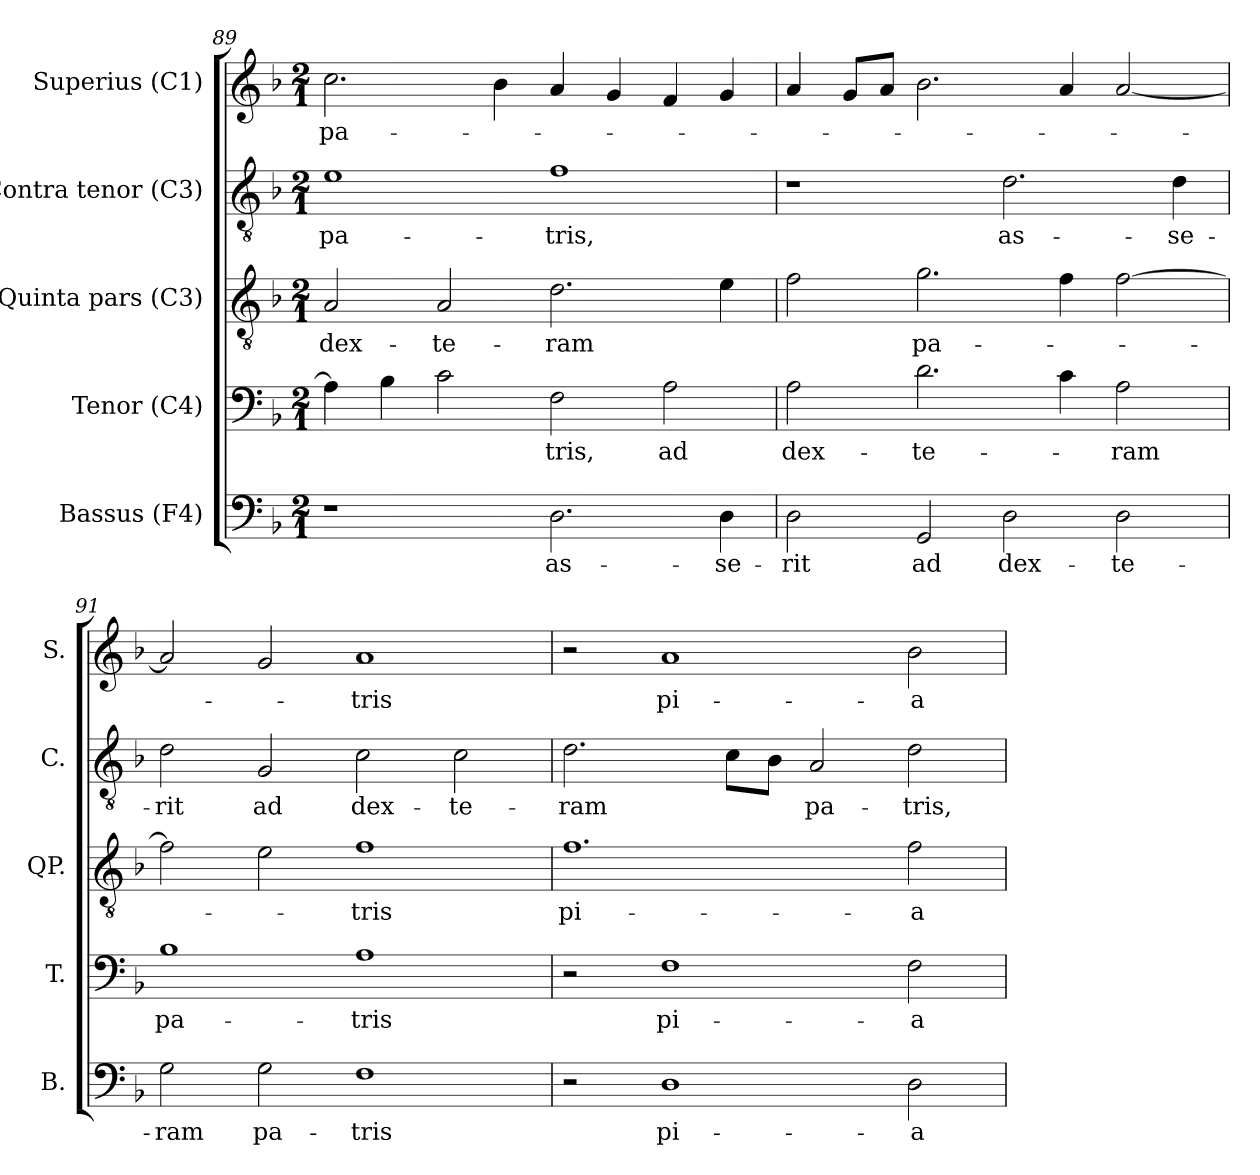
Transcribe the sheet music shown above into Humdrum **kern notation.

**kern	**text	**kern	**text	**kern	**text	**kern	**text	**kern	**text
*part5	*part5	*part4	*part4	*part3	*part3	*part2	*part2	*part1	*part1
*staff5	*staff5	*staff4	*staff4	*staff3	*staff3	*staff2	*staff2	*staff1	*staff1
*I"Bassus (F4)	*	*I"Tenor (C4)	*	*I"Quinta pars (C3)	*	*I"Contra tenor (C3)	*	*I"Superius (C1)	*
*I'B.	*	*I'T.	*	*I'QP.	*	*I'C.	*	*I'S.	*
!!LO:LB:g=z
*clefF4	*	*clefF4	*	*clefGv2	*	*clefGv2	*	*clefG2	*
*	*	*ITrd7c12	*	*ITrd7c12	*	*ITrd7c12	*	*	*
*k[b-]	*	*k[b-]	*	*k[b-]	*	*k[b-]	*	*k[b-]	*
*F:	*	*F:	*	*F:	*	*F:	*	*F:	*
*M2/1	*	*M2/1	*	*M2/1	*	*M2/1	*	*M2/1	*
=89	=89	=89	=89	=89	=89	=89	=89	=89	=89
!	!	!	!	!	!LO:LY:b:color=#000000	!	!	!	!
!	!	!	!	!	!	!	!LO:LY:b:color=#000000	!	!
!	!	!	!	!	!	!	!	!	!LO:LY:b:color=#000000
1r	.	4AAi\]	.	2AAi/	dex-	1Ei	pa-	2.cci\	pa-
.	.	4BB-i\	.	.	.	.	.	.	.
!	!	!	!	!	!LO:LY:b:color=#000000	!	!	!	!
.	.	2Ci\	.	2AAi/	-te-	.	.	.	.
.	.	.	.	.	.	.	.	4b-i\	.
!	!LO:LY:b:color=#000000	!	!	!	!	!	!	!	!
!	!	!	!LO:LY:b:color=#000000	!	!	!	!	!	!
!	!	!	!	!	!LO:LY:b:color=#000000	!	!	!	!
!	!	!	!	!	!	!	!LO:LY:b:color=#000000	!	!
2.Di\	as-	2FFi\	-tris,	2.Di\	-ram	1Fi	-tris,	4ai/	.
.	.	.	.	.	.	.	.	4gi/	.
!	!	!	!LO:LY:b:color=#000000	!	!	!	!	!	!
.	.	2AAi\	ad	.	.	.	.	4fi/	.
!	!LO:LY:b:color=#000000	!	!	!	!	!	!	!	!
4Di\	-se-	.	.	4Ei\	.	.	.	4gi/	.
=90	=90	=90	=90	=90	=90	=90	=90	=90	=90
!	!LO:LY:b:color=#000000	!	!	!	!	!	!	!	!
!	!	!	!LO:LY:b:color=#000000	!	!	!	!	!	!
2Di\	-rit	2AAi\	dex-	2Fi\	.	1r	.	4ai/	.
.	.	.	.	.	.	.	.	8gi/L	.
.	.	.	.	.	.	.	.	8ai/J	.
!	!LO:LY:b:color=#000000	!	!	!	!	!	!	!	!
!	!	!	!LO:LY:b:color=#000000	!	!	!	!	!	!
!	!	!	!	!	!LO:LY:b:color=#000000	!	!	!	!
2GGi/	ad	2.Di\	-te-	2.Gi\	pa-	.	.	2.b-i\	.
!	!LO:LY:b:color=#000000	!	!	!	!	!	!	!	!
!	!	!	!	!	!	!	!LO:LY:b:color=#000000	!	!
2Di\	dex-	.	.	.	.	2.Di\	as-	.	.
.	.	4Ci\	.	4Fi\	.	.	.	4ai/	.
!	!LO:LY:b:color=#000000	!	!	!	!	!	!	!	!
!	!	!	!LO:LY:b:color=#000000	!	!	!	!	!	!
2Di\	-te-	2AAi\	-ram	[2Fi\	.	.	.	[2ai/	.
!	!	!	!	!	!	!	!LO:LY:b:color=#000000	!	!
.	.	.	.	.	.	4Di\	-se-	.	.
=91	=91	=91	=91	=91	=91	=91	=91	=91	=91
!	!LO:LY:b:color=#000000	!	!	!	!	!	!	!	!
!	!	!	!LO:LY:b:color=#000000	!	!	!	!	!	!
!	!	!	!	!	!	!	!LO:LY:b:color=#000000	!	!
2Gi\	-ram	1BB-i	pa-	2Fi\]	.	2Di\	-rit	2ai/]	.
!	!LO:LY:b:color=#000000	!	!	!	!	!	!	!	!
!	!	!	!	!	!	!	!LO:LY:b:color=#000000	!	!
2Gi\	pa-	.	.	2Ei\	.	2GGi/	ad	2gi/	.
!	!LO:LY:b:color=#000000	!	!	!	!	!	!	!	!
!	!	!	!LO:LY:b:color=#000000	!	!	!	!	!	!
!	!	!	!	!	!LO:LY:b:color=#000000	!	!	!	!
!	!	!	!	!	!	!	!LO:LY:b:color=#000000	!	!
!	!	!	!	!	!	!	!	!	!LO:LY:b:color=#000000
1Fi	-tris	1AAi	-tris	1Fi	-tris	2Ci\	dex-	1ai	-tris
!	!	!	!	!	!	!	!LO:LY:b:color=#000000	!	!
.	.	.	.	.	.	2Ci\	-te-	.	.
=92	=92	=92	=92	=92	=92	=92	=92	=92	=92
!	!	!	!	!	!LO:LY:b:color=#000000	!	!	!	!
!	!	!	!	!	!	!	!LO:LY:b:color=#000000	!	!
2r	.	2r	.	1.Fi	pi-	2.Di\	-ram	2r	.
!	!LO:LY:b:color=#000000	!	!	!	!	!	!	!	!
!	!	!	!LO:LY:b:color=#000000	!	!	!	!	!	!
!	!	!	!	!	!	!	!	!	!LO:LY:b:color=#000000
1Di	pi-	1FFi	pi-	.	.	.	.	1ai	pi-
.	.	.	.	.	.	8Ci\L	.	.	.
.	.	.	.	.	.	8BB-i\J	.	.	.
!	!	!	!	!	!	!	!LO:LY:b:color=#000000	!	!
.	.	.	.	.	.	2AAi/	pa-	.	.
!	!LO:LY:b:color=#000000	!	!	!	!	!	!	!	!
!	!	!	!LO:LY:b:color=#000000	!	!	!	!	!	!
!	!	!	!	!	!LO:LY:b:color=#000000	!	!	!	!
!	!	!	!	!	!	!	!LO:LY:b:color=#000000	!	!
!	!	!	!	!	!	!	!	!	!LO:LY:b:color=#000000
2Di\	-a	2FFi\	-a	2Fi\	-a	2Di\	-tris,	2b-i\	-a
=	=	=	=	=	=	=	=	=	=
*-	*-	*-	*-	*-	*-	*-	*-	*-	*-
